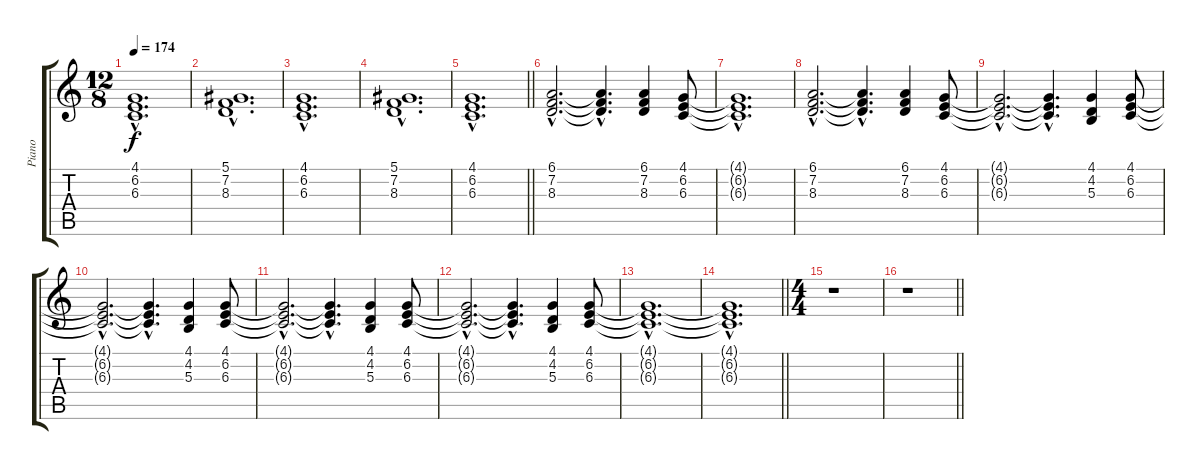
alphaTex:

\track ("Piano" "Piano") {instrument acousticgrandpiano}
\staff {score tabs}
\tuning (Eb4 Bb3 Gb3 Db3 Ab2 Db2) {hide}
\ts (12 8)
\tempo 174
\clef g2
\ks c
(4.1{hac} 6.2{hac} 6.3{hac}).1{d dy f} |
(5.1{hac} 7.2{hac} 8.3{hac}).1{d} |
(4.1{hac} 6.2{hac} 6.3{hac}).1{d} |
(5.1{hac} 7.2{hac} 8.3{hac}).1{d} |
\barLineRight lightlight
(4.1{hac} 6.2{hac} 6.3{hac}).1{d} |
(6.1{hac} 7.2{hac} 8.3{hac}).2{d} (6.1{hac t} 7.2{hac t} 8.3{hac t}).4{d} (6.1 7.2 8.3).4 (4.1 6.2 6.3).8 |
(4.1{hac t} 6.2{hac t} 6.3{hac t}).1{d} |
(6.1{hac} 7.2{hac} 8.3{hac}).2{d} (6.1{hac t} 7.2{hac t} 8.3{hac t}).4{d} (6.1 7.2 8.3).4 (4.1 6.2 6.3).8 |
(4.1{hac t} 6.2{hac t} 6.3{hac t}).2{d} (4.1{hac t} 6.2{hac t} 6.3{hac t}).4{d} (4.1 4.2 5.3).4 (4.1 6.2 6.3).8 |
(4.1{hac t} 6.2{hac t} 6.3{hac t}).2{d} (4.1{hac t} 6.2{hac t} 6.3{hac t}).4{d} (4.1 4.2 5.3).4 (4.1 6.2 6.3).8 |
(4.1{hac t} 6.2{hac t} 6.3{hac t}).2{d} (4.1{hac t} 6.2{hac t} 6.3{hac t}).4{d} (4.1 4.2 5.3).4 (4.1 6.2 6.3).8 |
(4.1{hac t} 6.2{hac t} 6.3{hac t}).2{d} (4.1{hac t} 6.2{hac t} 6.3{hac t}).4{d} (4.1 4.2 5.3).4 (4.1 6.2 6.3).8 |
(4.1{hac t} 6.2{hac t} 6.3{hac t}).1{d} |
\barLineRight lightlight
(4.1{hac t} 6.2{hac t} 6.3{hac t}).1{d} |
\ts (4 4)
r.1 |
\barLineRight lightlight
r.1
